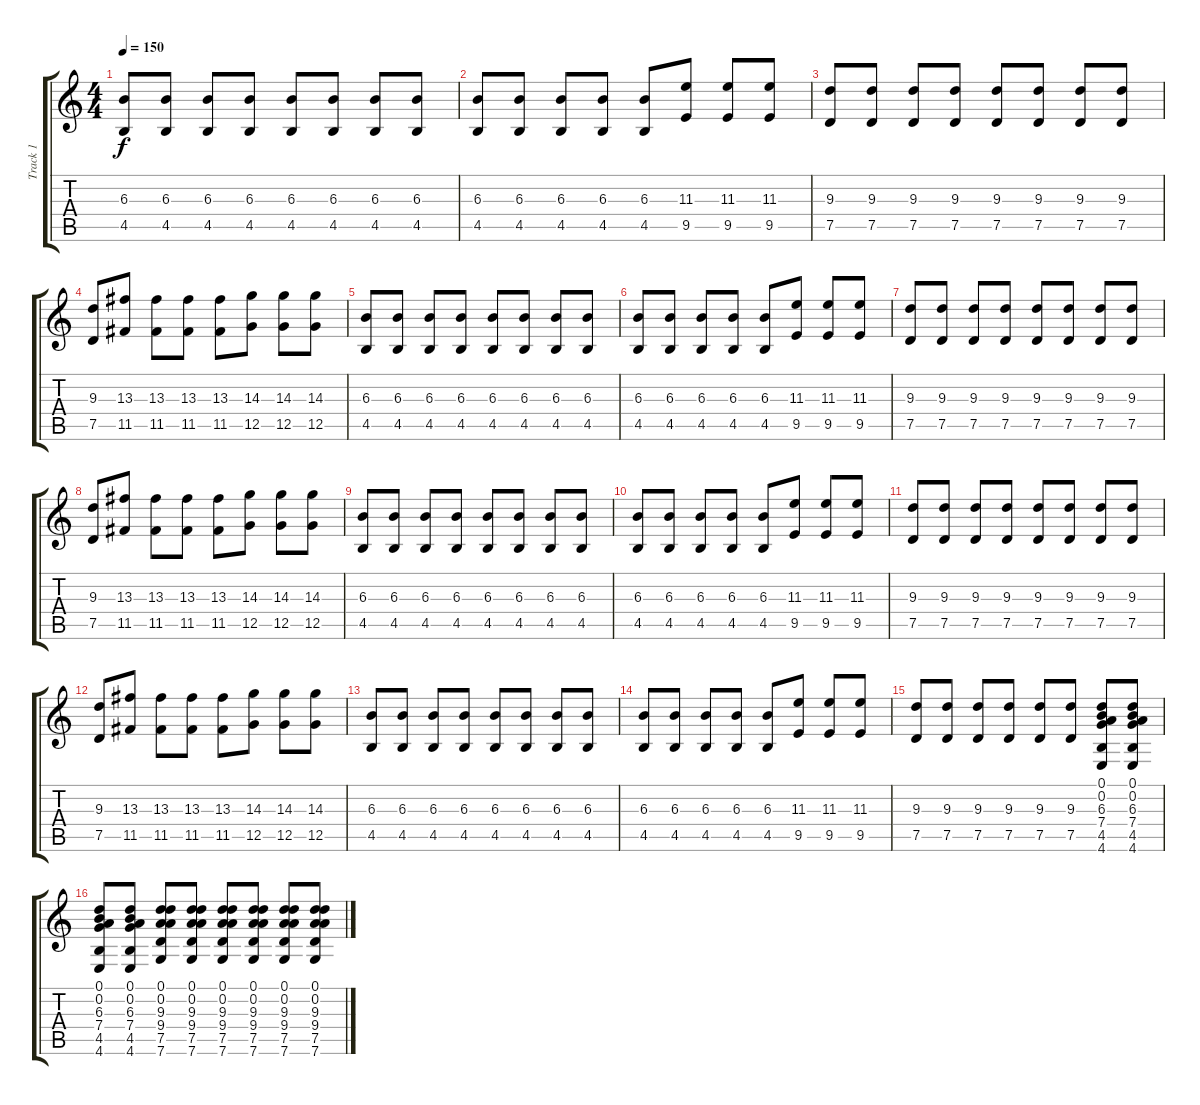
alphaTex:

\track ("Track 1" "Track 1") {instrument distortionguitar}
\staff {score tabs}
\tuning (D4 A3 F3 C3 G2 C2) {hide}
\ts (4 4)
\tempo 150
\clef g2
\ks c
(6.3 4.5).8{dy f} (6.3 4.5).8 (6.3 4.5).8 (6.3 4.5).8 (6.3 4.5).8 (6.3 4.5).8 (6.3 4.5).8 (6.3 4.5).8 |
(6.3 4.5).8 (6.3 4.5).8 (6.3 4.5).8 (6.3 4.5).8 (6.3 4.5).8 (11.3 9.5).8 (11.3 9.5).8 (11.3 9.5).8 |
(9.3 7.5).8 (9.3 7.5).8 (9.3 7.5).8 (9.3 7.5).8 (9.3 7.5).8 (9.3 7.5).8 (9.3 7.5).8 (9.3 7.5).8 |
(9.3 7.5).8 (13.3 11.5).8 (13.3 11.5).8 (13.3 11.5).8 (13.3 11.5).8 (14.3 12.5).8 (14.3 12.5).8 (14.3 12.5).8 |
(6.3 4.5).8 (6.3 4.5).8 (6.3 4.5).8 (6.3 4.5).8 (6.3 4.5).8 (6.3 4.5).8 (6.3 4.5).8 (6.3 4.5).8 |
(6.3 4.5).8 (6.3 4.5).8 (6.3 4.5).8 (6.3 4.5).8 (6.3 4.5).8 (11.3 9.5).8 (11.3 9.5).8 (11.3 9.5).8 |
(9.3 7.5).8 (9.3 7.5).8 (9.3 7.5).8 (9.3 7.5).8 (9.3 7.5).8 (9.3 7.5).8 (9.3 7.5).8 (9.3 7.5).8 |
(9.3 7.5).8 (13.3 11.5).8 (13.3 11.5).8 (13.3 11.5).8 (13.3 11.5).8 (14.3 12.5).8 (14.3 12.5).8 (14.3 12.5).8 |
(6.3 4.5).8 (6.3 4.5).8 (6.3 4.5).8 (6.3 4.5).8 (6.3 4.5).8 (6.3 4.5).8 (6.3 4.5).8 (6.3 4.5).8 |
(6.3 4.5).8 (6.3 4.5).8 (6.3 4.5).8 (6.3 4.5).8 (6.3 4.5).8 (11.3 9.5).8 (11.3 9.5).8 (11.3 9.5).8 |
(9.3 7.5).8 (9.3 7.5).8 (9.3 7.5).8 (9.3 7.5).8 (9.3 7.5).8 (9.3 7.5).8 (9.3 7.5).8 (9.3 7.5).8 |
(9.3 7.5).8 (13.3 11.5).8 (13.3 11.5).8 (13.3 11.5).8 (13.3 11.5).8 (14.3 12.5).8 (14.3 12.5).8 (14.3 12.5).8 |
(6.3 4.5).8 (6.3 4.5).8 (6.3 4.5).8 (6.3 4.5).8 (6.3 4.5).8 (6.3 4.5).8 (6.3 4.5).8 (6.3 4.5).8 |
(6.3 4.5).8 (6.3 4.5).8 (6.3 4.5).8 (6.3 4.5).8 (6.3 4.5).8 (11.3 9.5).8 (11.3 9.5).8 (11.3 9.5).8 |
(9.3 7.5).8 (9.3 7.5).8 (9.3 7.5).8 (9.3 7.5).8 (9.3 7.5).8 (9.3 7.5).8 (0.1 0.2 6.3 7.4 4.5 4.6).8 (0.1 0.2 6.3 7.4 4.5 4.6).8 |
(0.1 0.2 6.3 7.4 4.5 4.6).8 (0.1 0.2 6.3 7.4 4.5 4.6).8 (0.1 0.2 9.3 9.4 7.5 7.6).8 (0.1 0.2 9.3 9.4 7.5 7.6).8 (0.1 0.2 9.3 9.4 7.5 7.6).8 (0.1 0.2 9.3 9.4 7.5 7.6).8 (0.1 0.2 9.3 9.4 7.5 7.6).8 (0.1 0.2 9.3 9.4 7.5 7.6).8
